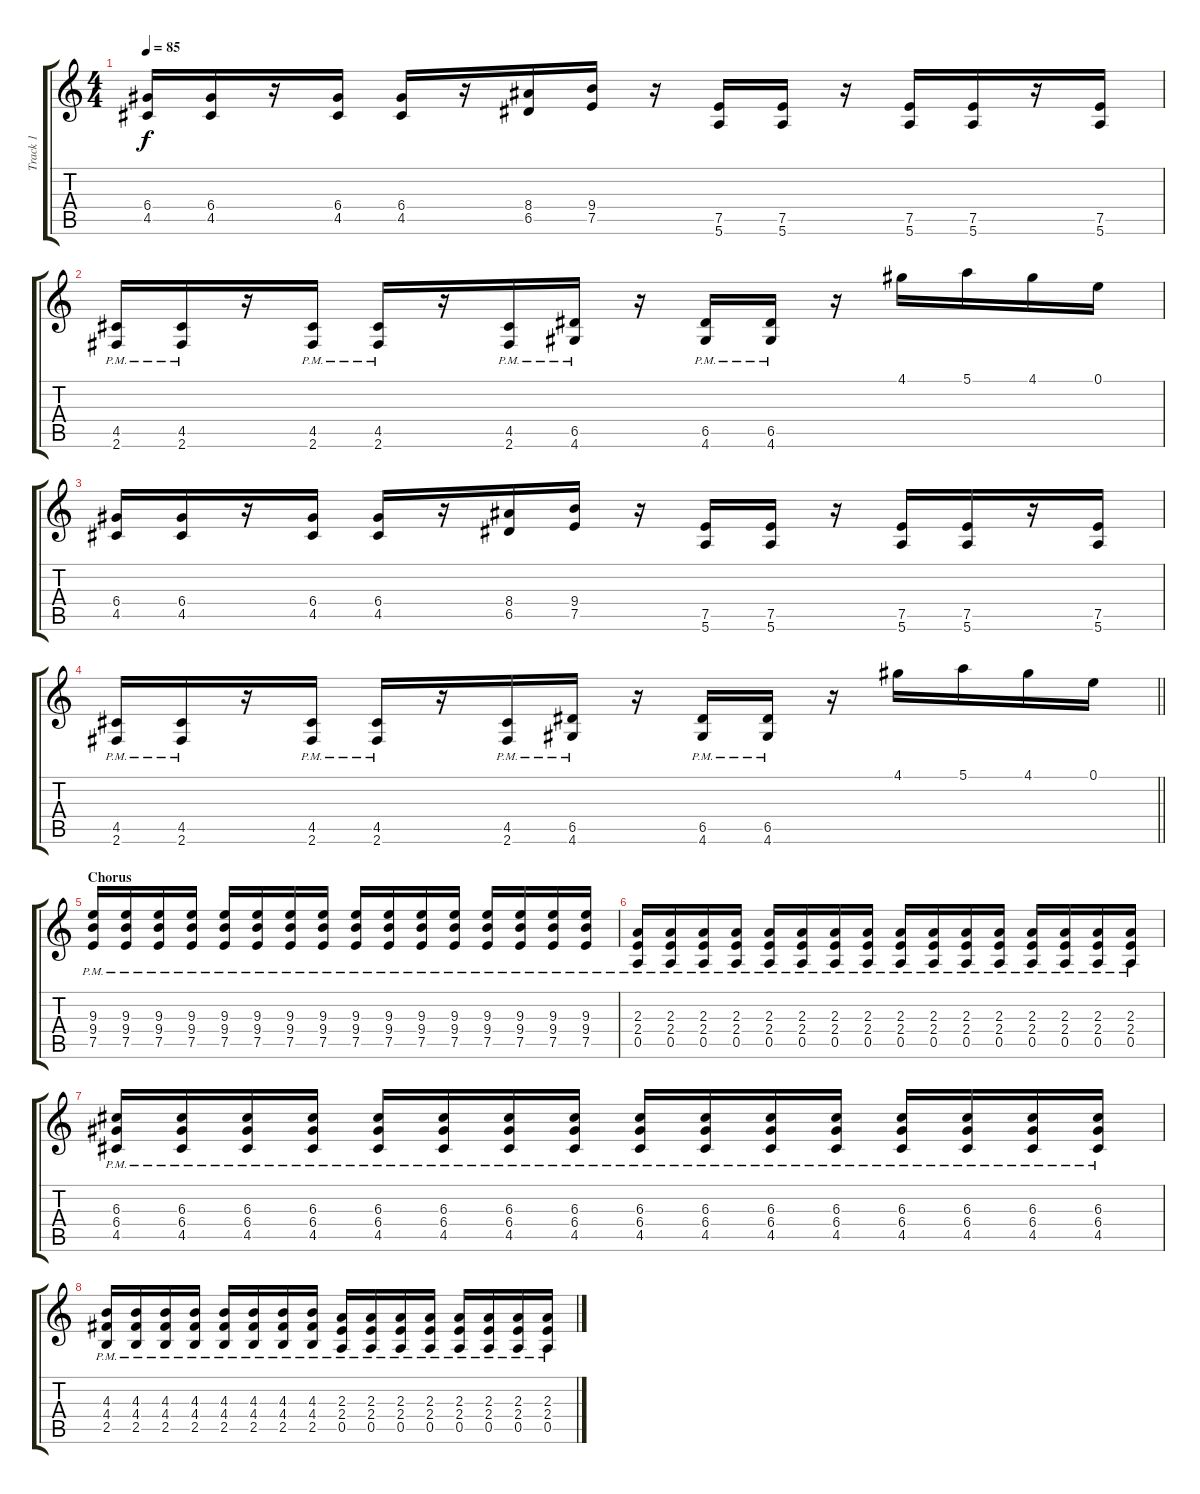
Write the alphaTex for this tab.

\track ("Track 1" "Track 1") {instrument overdrivenguitar}
\staff {score tabs}
\tuning (E4 B3 G3 D3 A2 E2) {hide}
\ts (4 4)
\tempo 85
\clef g2
\ks c
(6.4 4.5).16{dy f} (6.4 4.5).16 r.16 (6.4 4.5).16 (6.4 4.5).16 r.16 (8.4 6.5).16 (9.4 7.5).16 r.16 (7.5 5.6).16 (7.5 5.6).16 r.16 (7.5 5.6).16 (7.5 5.6).16 r.16 (7.5 5.6).16 |
(4.5{pm} 2.6{pm}).16 (4.5{pm} 2.6{pm}).16 r.16 (4.5{pm} 2.6{pm}).16 (4.5{pm} 2.6{pm}).16 r.16 (4.5{pm} 2.6{pm}).16 (6.5{pm} 4.6{pm}).16 r.16 (6.5{pm} 4.6{pm}).16 (6.5{pm} 4.6{pm}).16 r.16 4.1.16 5.1.16 4.1.16 0.1.16 |
(6.4 4.5).16 (6.4 4.5).16 r.16 (6.4 4.5).16 (6.4 4.5).16 r.16 (8.4 6.5).16 (9.4 7.5).16 r.16 (7.5 5.6).16 (7.5 5.6).16 r.16 (7.5 5.6).16 (7.5 5.6).16 r.16 (7.5 5.6).16 |
\barLineRight lightlight
(4.5{pm} 2.6{pm}).16 (4.5{pm} 2.6{pm}).16 r.16 (4.5{pm} 2.6{pm}).16 (4.5{pm} 2.6{pm}).16 r.16 (4.5{pm} 2.6{pm}).16 (6.5{pm} 4.6{pm}).16 r.16 (6.5{pm} 4.6{pm}).16 (6.5{pm} 4.6{pm}).16 r.16 4.1.16 5.1.16 4.1.16 0.1.16 |
\section ("" "Chorus")
(9.3{pm} 9.4{pm} 7.5{pm}).16 (9.3{pm} 9.4{pm} 7.5{pm}).16 (9.3{pm} 9.4{pm} 7.5{pm}).16 (9.3{pm} 9.4{pm} 7.5{pm}).16 (9.3{pm} 9.4{pm} 7.5{pm}).16 (9.3{pm} 9.4{pm} 7.5{pm}).16 (9.3{pm} 9.4{pm} 7.5{pm}).16 (9.3{pm} 9.4{pm} 7.5{pm}).16 (9.3{pm} 9.4{pm} 7.5{pm}).16 (9.3{pm} 9.4{pm} 7.5{pm}).16 (9.3{pm} 9.4{pm} 7.5{pm}).16 (9.3{pm} 9.4{pm} 7.5{pm}).16 (9.3{pm} 9.4{pm} 7.5{pm}).16 (9.3{pm} 9.4{pm} 7.5{pm}).16 (9.3{pm} 9.4{pm} 7.5{pm}).16 (9.3{pm} 9.4{pm} 7.5{pm}).16 |
(2.3{pm} 2.4{pm} 0.5{pm}).16 (2.3{pm} 2.4{pm} 0.5{pm}).16 (2.3{pm} 2.4{pm} 0.5{pm}).16 (2.3{pm} 2.4{pm} 0.5{pm}).16 (2.3{pm} 2.4{pm} 0.5{pm}).16 (2.3{pm} 2.4{pm} 0.5{pm}).16 (2.3{pm} 2.4{pm} 0.5{pm}).16 (2.3{pm} 2.4{pm} 0.5{pm}).16 (2.3{pm} 2.4{pm} 0.5{pm}).16 (2.3{pm} 2.4{pm} 0.5{pm}).16 (2.3{pm} 2.4{pm} 0.5{pm}).16 (2.3{pm} 2.4{pm} 0.5{pm}).16 (2.3{pm} 2.4{pm} 0.5{pm}).16 (2.3{pm} 2.4{pm} 0.5{pm}).16 (2.3{pm} 2.4{pm} 0.5{pm}).16 (2.3{pm} 2.4{pm} 0.5{pm}).16 |
(6.3{pm} 6.4{pm} 4.5{pm}).16 (6.3{pm} 6.4{pm} 4.5{pm}).16 (6.3{pm} 6.4{pm} 4.5{pm}).16 (6.3{pm} 6.4{pm} 4.5{pm}).16 (6.3{pm} 6.4{pm} 4.5{pm}).16 (6.3{pm} 6.4{pm} 4.5{pm}).16 (6.3{pm} 6.4{pm} 4.5{pm}).16 (6.3{pm} 6.4{pm} 4.5{pm}).16 (6.3{pm} 6.4{pm} 4.5{pm}).16 (6.3{pm} 6.4{pm} 4.5{pm}).16 (6.3{pm} 6.4{pm} 4.5{pm}).16 (6.3{pm} 6.4{pm} 4.5{pm}).16 (6.3{pm} 6.4{pm} 4.5{pm}).16 (6.3{pm} 6.4{pm} 4.5{pm}).16 (6.3{pm} 6.4{pm} 4.5{pm}).16 (6.3{pm} 6.4{pm} 4.5{pm}).16 |
(4.3{pm} 4.4{pm} 2.5{pm}).16 (4.3{pm} 4.4{pm} 2.5{pm}).16 (4.3{pm} 4.4{pm} 2.5{pm}).16 (4.3{pm} 4.4{pm} 2.5{pm}).16 (4.3{pm} 4.4{pm} 2.5{pm}).16 (4.3{pm} 4.4{pm} 2.5{pm}).16 (4.3{pm} 4.4{pm} 2.5{pm}).16 (4.3{pm} 4.4{pm} 2.5{pm}).16 (2.3{pm} 2.4{pm} 0.5{pm}).16 (2.3{pm} 2.4{pm} 0.5{pm}).16 (2.3{pm} 2.4{pm} 0.5{pm}).16 (2.3{pm} 2.4{pm} 0.5{pm}).16 (2.3{pm} 2.4{pm} 0.5{pm}).16 (2.3{pm} 2.4{pm} 0.5{pm}).16 (2.3{pm} 2.4{pm} 0.5{pm}).16 (2.3{pm} 2.4{pm} 0.5{pm}).16
